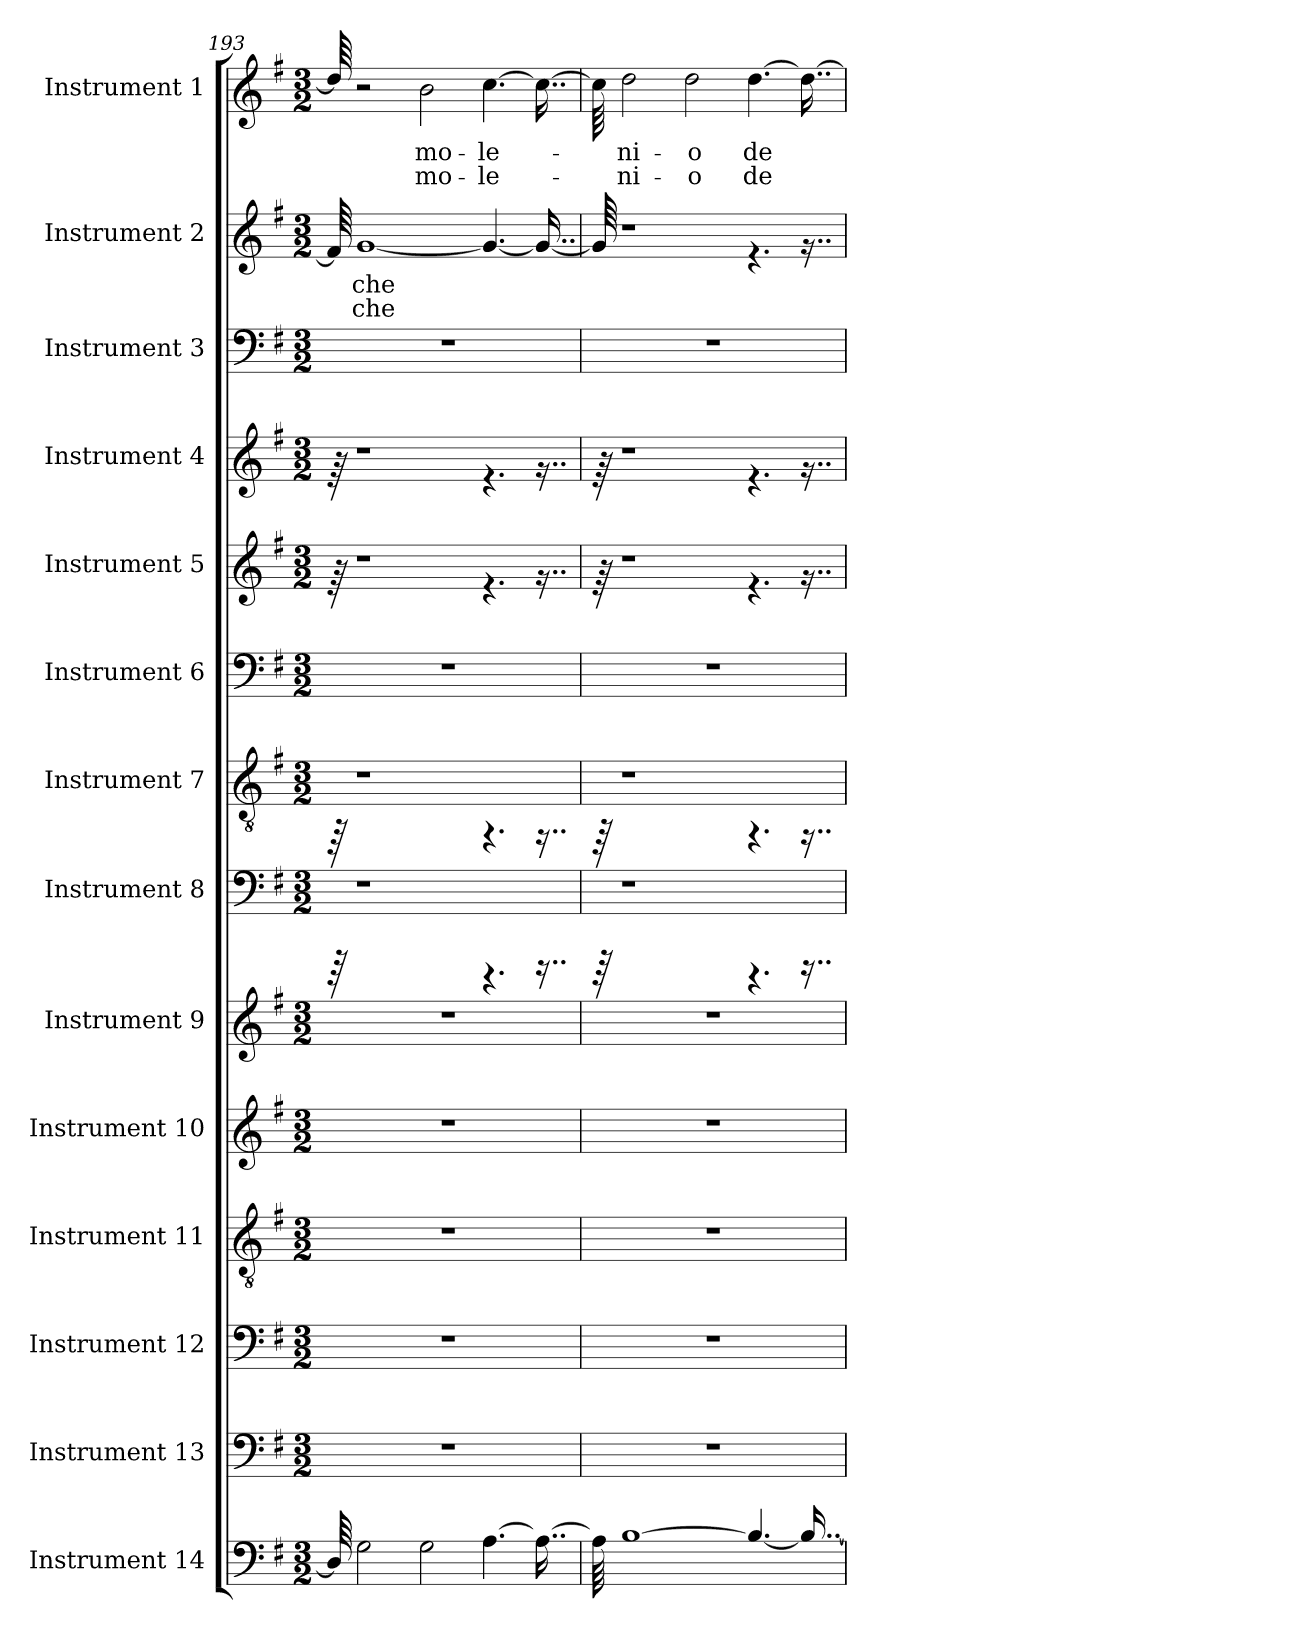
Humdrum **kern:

**kern	**kern	**kern	**kern	**kern	**kern	**kern	**kern	**kern	**kern	**kern	**kern	**kern	**text	**text	**kern	**text	**text
*part14	*part13	*part12	*part11	*part10	*part9	*part8	*part7	*part6	*part5	*part4	*part3	*part2	*part2	*part2	*part1	*part1	*part1
*staff14	*staff13	*staff12	*staff11	*staff10	*staff9	*staff8	*staff7	*staff6	*staff5	*staff4	*staff3	*staff2	*staff2	*staff2	*staff1	*staff1	*staff1
*I"Instrument 14	*I"Instrument 13	*I"Instrument 12	*I"Instrument 11	*I"Instrument 10	*I"Instrument 9	*I"Instrument 8	*I"Instrument 7	*I"Instrument 6	*I"Instrument 5	*I"Instrument 4	*I"Instrument 3	*I"Instrument 2	*	*	*I"Instrument 1	*	*
*clefF4	*clefF4	*clefF4	*clefGv2	*clefG2	*clefG2	*clefF4	*clefGv2	*clefF4	*clefG2	*clefG2	*clefF4	*clefG2	*	*	*clefG2	*	*
*k[f#]	*k[f#]	*k[f#]	*k[f#]	*k[f#]	*k[f#]	*k[f#]	*k[f#]	*k[f#]	*k[f#]	*k[f#]	*k[f#]	*k[f#]	*	*	*k[f#]	*	*
*G:	*G:	*G:	*G:	*G:	*G:	*G:	*G:	*G:	*G:	*G:	*G:	*G:	*	*	*G:	*	*
*M3/2	*M3/2	*M3/2	*M3/2	*M3/2	*M3/2	*M3/2	*M3/2	*M3/2	*M3/2	*M3/2	*M3/2	*M3/2	*	*	*M3/2	*	*
=193	=193	=193	=193	=193	=193	=193	=193	=193	=193	=193	=193	=193	=193	=193	=193	=193	=193
64D/]	1.r	1.r	1.r	1.r	1.r	64rCCC	64rFF	1.r	64rf	64rf	1.r	64f#/]	.	.	64dd/]	.	.
!	!	!	!	!	!	!	!	!	!	!	!	!	!LO:LY:b:rj	!LO:LY:b:rj	!	!	!
2G\	.	.	.	.	.	1r	1r	.	1r	1r	.	[<1g	-che	che	2r	.	.
!	!	!	!	!	!	!	!	!	!	!	!	!	!	!	!	!LO:LY:b:cj	!LO:LY:b:cj
2G\	.	.	.	.	.	.	.	.	.	.	.	.	.	.	2b\	mo-	-mo-
!	!	!	!	!	!	!	!	!	!	!	!	!	!	!	!	!LO:LY:b:cj	!LO:LY:b:cj
[>4.A\	.	.	.	.	.	4.rCCC	4.rFF	.	4.rf	4.rf	.	4.g/_<	.	.	[>4.cc\	-le-	-le-
16..A\_>	.	.	.	.	.	16..rCCC	16..rFF	.	16..rf	16..rf	.	16..g/_<	.	.	16..cc\_>	.	.
=194	=194	=194	=194	=194	=194	=194	=194	=194	=194	=194	=194	=194	=194	=194	=194	=194	=194
64A\]	1.r	1.r	1.r	1.r	1.r	64rCCC	64rFF	1.r	64rf	64rf	1.r	64g/]	.	.	64cc\]	.	.
!	!	!	!	!	!	!	!	!	!	!	!	!	!	!	!	!LO:LY:b:cj	!LO:LY:b:cj
[<1B	.	.	.	.	.	1r	1r	.	1r	1r	.	1r	.	.	2dd\	-ni-	-ni-
!	!	!	!	!	!	!	!	!	!	!	!	!	!	!	!	!LO:LY:b:cj	!LO:LY:b:cj
.	.	.	.	.	.	.	.	.	.	.	.	.	.	.	2dd\	-o	o
!	!	!	!	!	!	!	!	!	!	!	!	!	!	!	!	!LO:LY:b:cj	!LO:LY:b:cj
4.B/_<	.	.	.	.	.	4.rCCC	4.rFF	.	4.rf	4.rf	.	4.rf	.	.	[>4.dd\	de	de
16..B/_<	.	.	.	.	.	16..rCCC	16..rFF	.	16..rf	16..rf	.	16..rf	.	.	16..dd\_>	.	.
=	=	=	=	=	=	=	=	=	=	=	=	=	=	=	=	=	=
*-	*-	*-	*-	*-	*-	*-	*-	*-	*-	*-	*-	*-	*-	*-	*-	*-	*-
